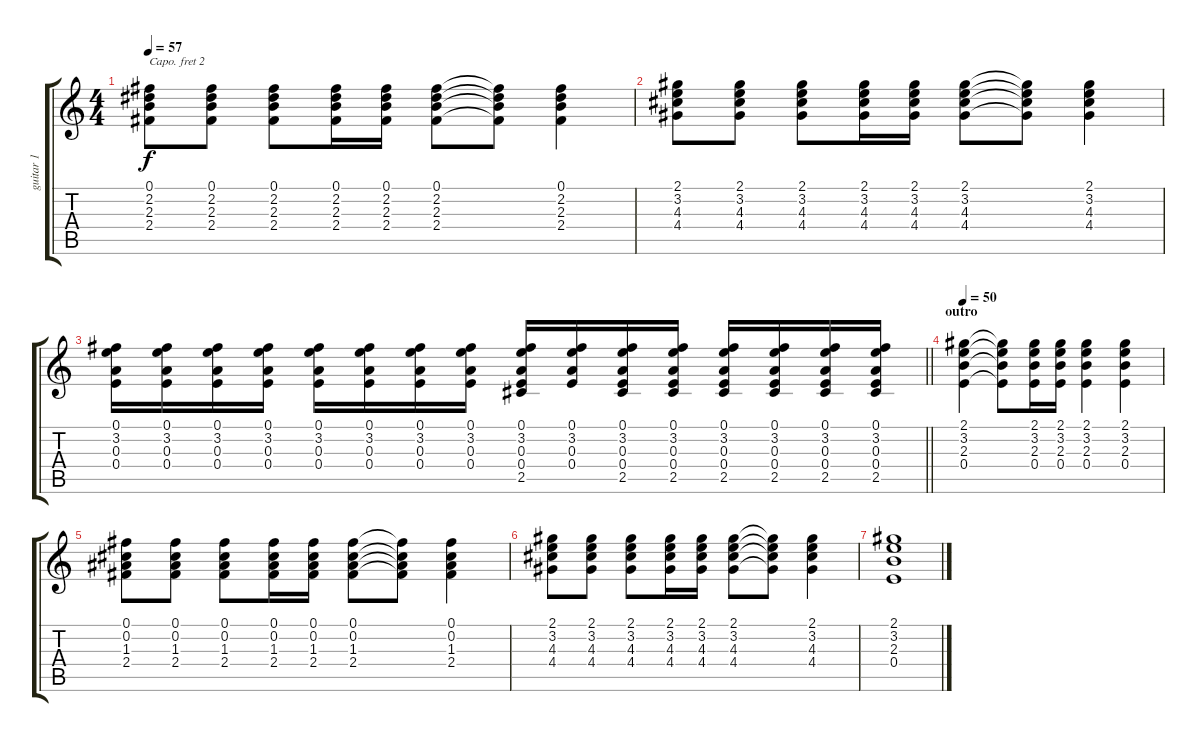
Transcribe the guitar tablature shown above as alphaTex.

\track ("guitar 1" "guitar 1") {instrument electricguitarjazz}
\staff {score tabs}
\capo 2
\tuning (E4 B3 G3 D3 A2 E2) {hide}
\ts (4 4)
\tempo 57
\clef g2
\ks c
(0.1 2.2 2.3 2.4).8{dy f} (0.1 2.2 2.3 2.4).8 (0.1 2.2 2.3 2.4).8 (0.1 2.2 2.3 2.4).16 (0.1 2.2 2.3 2.4).16 (0.1 2.2 2.3 2.4).8 (0.1{t} 2.2{t} 2.3{t} 2.4{t}).8 (0.1 2.2 2.3 2.4).4 |
(2.1 3.2 4.3 4.4).8 (2.1 3.2 4.3 4.4).8 (2.1 3.2 4.3 4.4).8 (2.1 3.2 4.3 4.4).16 (2.1 3.2 4.3 4.4).16 (2.1 3.2 4.3 4.4).8 (2.1{t} 3.2{t} 4.3{t} 4.4{t}).8 (2.1 3.2 4.3 4.4).4 |
\barLineRight lightlight
(0.1 3.2 0.3 0.4).16 (0.1 3.2 0.3 0.4).16 (0.1 3.2 0.3 0.4).16 (0.1 3.2 0.3 0.4).16 (0.1 3.2 0.3 0.4).16 (0.1 3.2 0.3 0.4).16 (0.1 3.2 0.3 0.4).16 (0.1 3.2 0.3 0.4).16 (0.1 3.2 0.3 0.4 2.5).16 (0.1 3.2 0.3 0.4).16 (0.1 3.2 0.3 0.4 2.5).16 (0.1 3.2 0.3 0.4 2.5).16 (0.1 3.2 0.3 0.4 2.5).16 (0.1 3.2 0.3 0.4 2.5).16 (0.1 3.2 0.3 0.4 2.5).16 (0.1 3.2 0.3 0.4 2.5).16 |
\section ("" "outro")
\tempo 50
(2.1 3.2 2.3 0.4).4{volume 7 instrument electricguitarjazz} (2.1{t} 3.2{t} 2.3{t} 0.4{t}).8 (2.1 3.2 2.3 0.4).16 (2.1 3.2 2.3 0.4).16 (2.1 3.2 2.3 0.4).4 (2.1 3.2 2.3 0.4).4 |
(0.1 0.2 1.3 2.4).8 (0.1 0.2 1.3 2.4).8 (0.1 0.2 1.3 2.4).8 (0.1 0.2 1.3 2.4).16 (0.1 0.2 1.3 2.4).16 (0.1 0.2 1.3 2.4).8 (0.1{t} 0.2{t} 1.3{t} 2.4{t}).8 (0.1 0.2 1.3 2.4).4 |
(2.1 3.2 4.3 4.4).8 (2.1 3.2 4.3 4.4).8 (2.1 3.2 4.3 4.4).8 (2.1 3.2 4.3 4.4).16 (2.1 3.2 4.3 4.4).16 (2.1 3.2 4.3 4.4).8 (2.1{t} 3.2{t} 4.3{t} 4.4{t}).8 (2.1 3.2 4.3 4.4).4 |
(2.1 3.2 2.3 0.4).1
